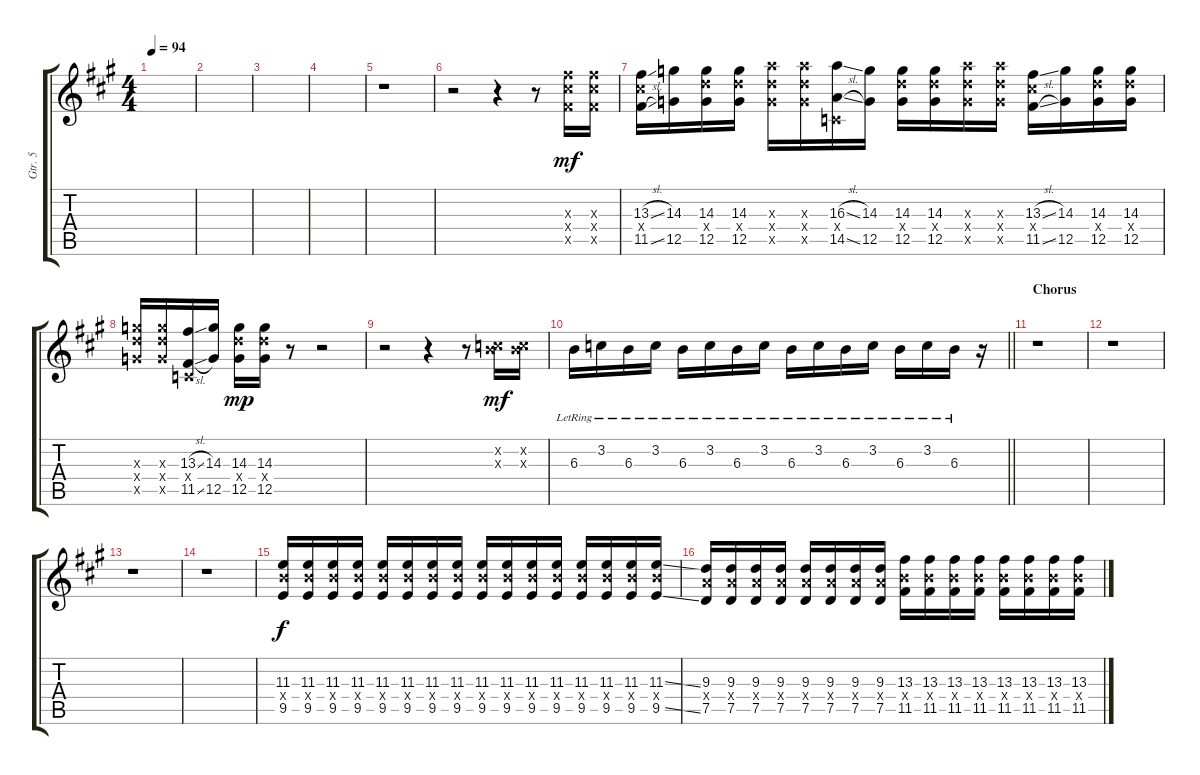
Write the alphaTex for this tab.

\track ("Gtr. 5" "Gtr. 5") {instrument distortionguitar}
\staff {score tabs}
\tuning (D4 A3 F3 C3 G2 C2) {hide}
\ts (4 4)
\tempo 94
\clef g2
\ks a
|
|
|
|
r.1 |
r.2 r.4 r.8 (13.3{x} 13.4{x} 11.5{x}).16{dy mf} (13.3{x} 13.4{x} 11.5{x}).16 |
(13.3{sl} 13.4{x} 11.5{sl}).16 (14.3 12.5).16 (14.3 14.4{x} 12.5).16 (14.3 14.4{x} 12.5).16 (16.3{x} 14.4{x} 12.5{x}).16{beam Down} (16.3{x} 14.4{x} 12.5{x}).16{beam Down} (16.3{sl} 0.4{x} 14.5{sl}).16{beam Down} (14.3 12.5).16{beam Down} (14.3 14.4{x} 12.5).16{beam Down} (14.3 14.4{x} 12.5).16{beam Down} (16.3{x} 14.4{x} 12.5{x}).16{beam Down} (16.3{x} 14.4{x} 12.5{x}).16{beam Down} (13.3{sl} 13.4{x} 11.5{sl}).16 (14.3 12.5).16 (14.3 14.4{x} 12.5).16 (14.3 14.4{x} 12.5).16 |
(14.3{x} 14.4{x} 12.5{x}).16 (14.3{x} 14.4{x} 12.5{x}).16 (13.3{sl} 0.4{x} 11.5{sl}).16 (14.3 12.5).16 (14.3 14.4{x} 12.5).16{dy mp} (14.3 14.4{x} 12.5).16 r.8 r.2 |
r.2 r.4 r.8 (3.2{x} 6.3{x}).16{dy mf} (3.2{x} 6.3{x}).16 |
\barLineRight lightlight
6.3{lr}.16 3.2{lr}.16 6.3{lr}.16 3.2{lr}.16 6.3{lr}.16 3.2{lr}.16 6.3{lr}.16 3.2{lr}.16 6.3{lr}.16 3.2{lr}.16 6.3{lr}.16 3.2{lr}.16 6.3{lr}.16 3.2{lr}.16 6.3{lr}.16 r.16 |
\section ("" "Chorus")
r.1 |
r.1 |
r.1 |
r.1 |
(11.3 11.4{x} 9.5).16{dy f} (11.3 11.4{x} 9.5).16 (11.3 11.4{x} 9.5).16 (11.3 11.4{x} 9.5).16 (11.3 11.4{x} 9.5).16 (11.3 11.4{x} 9.5).16 (11.3 11.4{x} 9.5).16 (11.3 11.4{x} 9.5).16 (11.3 11.4{x} 9.5).16 (11.3 11.4{x} 9.5).16 (11.3 11.4{x} 9.5).16 (11.3 11.4{x} 9.5).16 (11.3 11.4{x} 9.5).16 (11.3 11.4{x} 9.5).16 (11.3 11.4{x} 9.5).16 (11.3{ss} 11.4{x} 9.5{ss}).16 |
(9.3 9.4{x} 7.5).16 (9.3 9.4{x} 7.5).16 (9.3 9.4{x} 7.5).16 (9.3 9.4{x} 7.5).16 (9.3 9.4{x} 7.5).16 (9.3 9.4{x} 7.5).16 (9.3 9.4{x} 7.5).16 (9.3 9.4{x} 7.5).16 (13.3 11.4{x} 11.5).16 (13.3 11.4{x} 11.5).16 (13.3 11.4{x} 11.5).16 (13.3 11.4{x} 11.5).16 (13.3 11.4{x} 11.5).16 (13.3 11.4{x} 11.5).16 (13.3 11.4{x} 11.5).16 (13.3{ss} 11.4{x} 11.5{ss}).16
